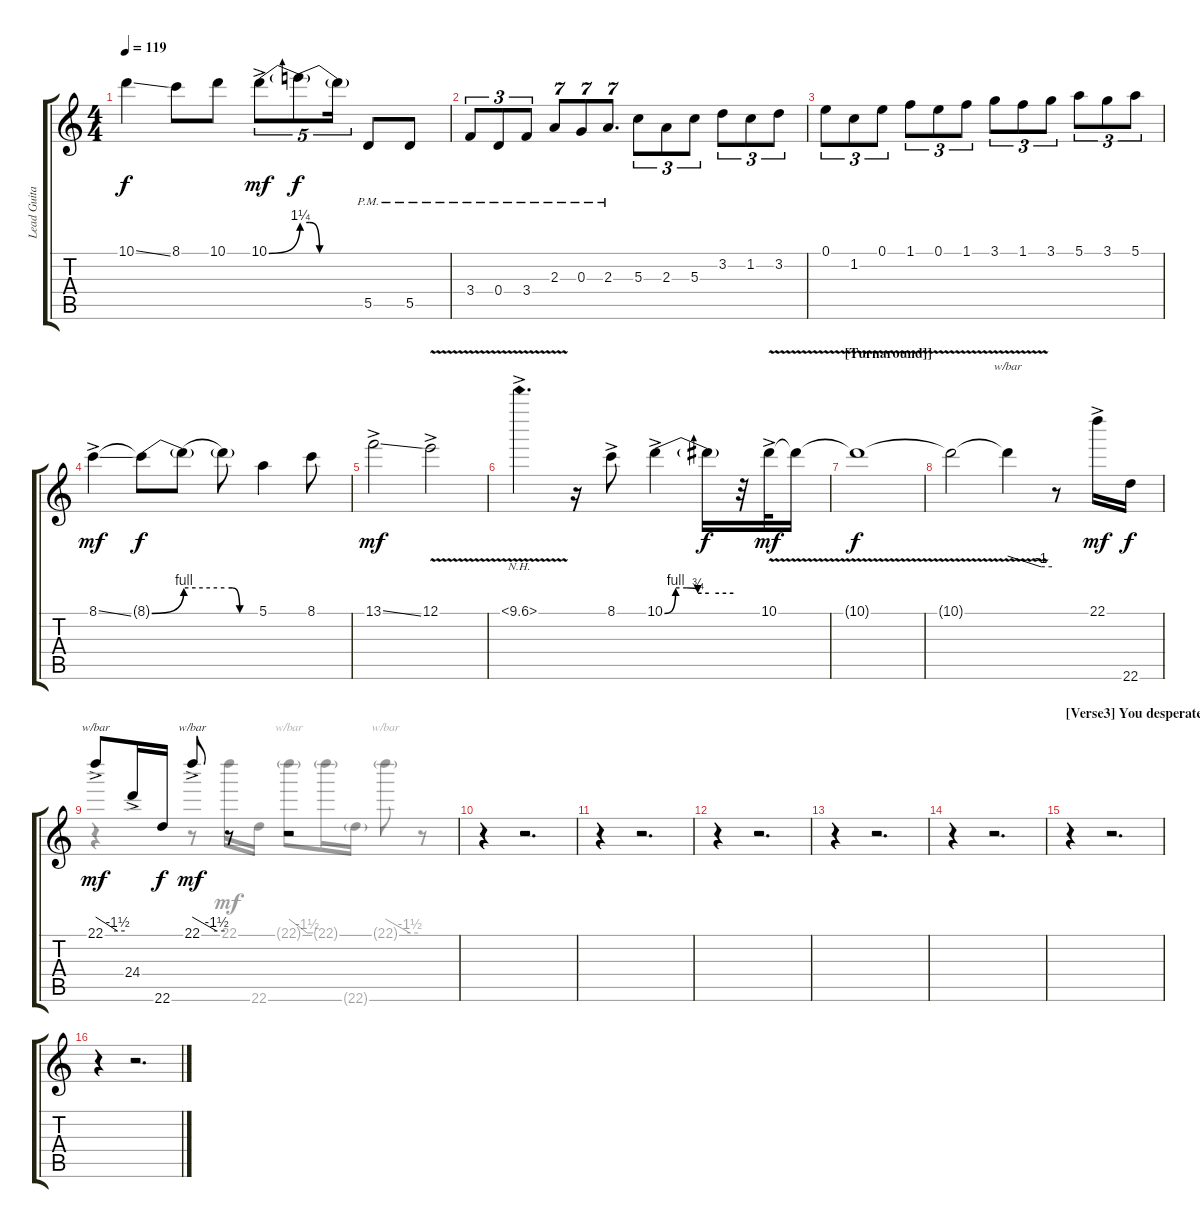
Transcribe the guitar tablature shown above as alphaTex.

\track ("Lead Guitar" "Lead Guita") {instrument distortionguitar}
\staff {score tabs}
\tuning (E4 B3 G3 D3 A2 E2) {hide}
\voice
\ts (4 4)
\tempo 119
\clef g2
\ks c
10.1{ss}.4{dy f} 8.1.8 10.1.8 10.1{be (bend 0 0 60 5) ac}.8{tu (5 4) dy mf} 10.1{be (custom 0 5 15 5 30 0 60 0) t}.8{tu (5 4) dy f} 10.1{be (hold 0 0 60 0) t}.16{tu (5 4)} 5.5{pm}.8 5.5{pm}.8 |
3.4{pm}.8{tu (3 2)} 0.4{pm}.8{tu (3 2)} 3.4{pm}.8{tu (3 2)} 2.3{pm}.8{tu (7 4)} 0.3{pm}.8{tu (7 4)} 2.3{pm}.8{d tu (7 4)} 5.3.8{tu (3 2)} 2.3.8{tu (3 2)} 5.3.8{tu (3 2)} 3.2.8{tu (3 2)} 1.2.8{tu (3 2)} 3.2.8{tu (3 2)} |
0.1.8{tu (3 2)} 1.2.8{tu (3 2)} 0.1.8{tu (3 2)} 1.1.8{tu (3 2)} 0.1.8{tu (3 2)} 1.1.8{tu (3 2)} 3.1.8{tu (3 2)} 1.1.8{tu (3 2)} 3.1.8{tu (3 2)} 5.1.8{tu (3 2)} 3.1.8{tu (3 2)} 5.1.8{tu (3 2)} |
8.1{ss ac}.4{dy mf} 8.1{be (bend 0 0 60 4) t}.8{dy f} 8.1{be (hold 0 4 60 4) t}.8 8.1{be (custom 0 4 15 4 30 0 60 0) t}.8 5.1.4 8.1.8 |
13.1{ss ac}.2{dy mf} 12.1{v ac}.2 |
10.1{nh v ac}.4{d} r.16 8.1{ac}.8 10.1{be (custom 0 0 15 4 30 4 45 3 60 3) ac}.4 10.1{be (hold 0 3 60 3) t}.16{dy f} r.32 10.1{v ac}.32{dy mf} 10.1{v t}.16 |
\section ("" "[Turnaround]]")
10.1{v t}.1{dy f} |
10.1{v t}.2 10.1{t}.4{tbe (custom default 0 0 45 -4 60 -4)} r.8 22.1{ac}.16{dy mf} 22.6.16{dy f} |
22.1{ac}.8{tbe (custom default 0 0 45 -6 60 -6) dy mf} 24.4{ac}.16 22.6.16{dy f} 22.1{ac}.8{tbe (custom default 0 0 45 -6 60 -6) dy mf} r.8 r.2 |
r.4 r.2{d} |
r.4 r.2{d} |
r.4 r.2{d} |
r.4 r.2{d} |
r.4 r.2{d} |
\section ("" "[Verse3] You desperately search for a way to conquer the fear")
r.4 r.2{d} |
r.4 r.2{d}
\voice
\clef g2
\ottava regular
\simile none
\ks c
|
|
|
|
|
|
|
|
r.4 r.8 22.1.16 22.6.16 22.1{g}.8{tbe (custom default 0 0 45 -6 60 -6) dy mf} 22.1{g}.16 22.6{g}.16 22.1{g}.8{tbe (custom default 0 0 45 -6 60 -6)} r.8 |
|
|
|
|
|
|
